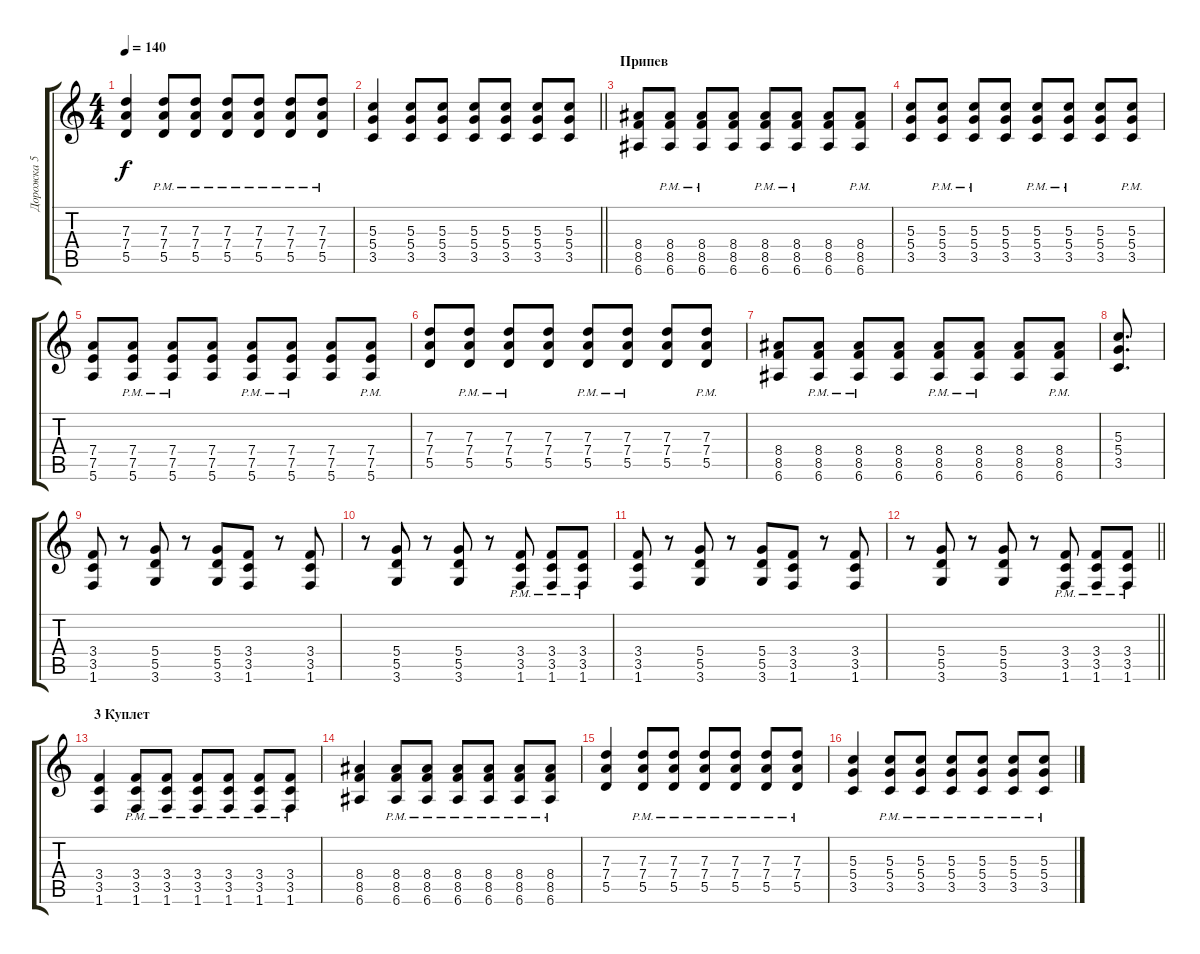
\track ("Дорожка 5" "Дорожка 5") {instrument distortionguitar}
\staff {score tabs}
\tuning (E4 B3 G3 D3 A2 E2) {hide}
\ts (4 4)
\tempo 140
\clef g2
\ks c
(7.3 7.4 5.5).4{dy f} (7.3{pm} 7.4{pm} 5.5{pm}).8 (7.3{pm} 7.4{pm} 5.5{pm}).8 (7.3{pm} 7.4{pm} 5.5{pm}).8 (7.3{pm} 7.4{pm} 5.5{pm}).8 (7.3{pm} 7.4{pm} 5.5{pm}).8 (7.3{pm} 7.4{pm} 5.5{pm}).8 |
\barLineRight lightlight
(5.3 5.4 3.5).4 (5.3 5.4 3.5).8 (5.3 5.4 3.5).8 (5.3 5.4 3.5).8 (5.3 5.4 3.5).8 (5.3 5.4 3.5).8 (5.3 5.4 3.5).8 |
\section ("" "Припев")
(8.4 8.5 6.6).8 (8.4{pm} 8.5{pm} 6.6{pm}).8 (8.4 8.5 6.6{pm}).8 (8.4 8.5 6.6).8 (8.4{pm} 8.5{pm} 6.6{pm}).8 (8.4{pm} 8.5{pm} 6.6{pm}).8 (8.4 8.5 6.6).8 (8.4{pm} 8.5{pm} 6.6{pm}).8 |
(5.3 5.4 3.5).8 (5.3{pm} 5.4{pm} 3.5{pm}).8 (5.3{pm} 5.4{pm} 3.5{pm}).8 (5.3 5.4 3.5).8 (5.3{pm} 5.4{pm} 3.5{pm}).8 (5.3{pm} 5.4{pm} 3.5{pm}).8 (5.3 5.4 3.5).8 (5.3{pm} 5.4{pm} 3.5{pm}).8 |
(7.4 7.5 5.6).8 (7.4{pm} 7.5{pm} 5.6{pm}).8 (7.4{pm} 7.5{pm} 5.6{pm}).8 (7.4 7.5 5.6).8 (7.4{pm} 7.5{pm} 5.6{pm}).8 (7.4{pm} 7.5{pm} 5.6{pm}).8 (7.4 7.5 5.6).8 (7.4{pm} 7.5{pm} 5.6{pm}).8 |
(7.3 7.4 5.5).8 (7.3{pm} 7.4{pm} 5.5{pm}).8 (7.3{pm} 7.4{pm} 5.5{pm}).8 (7.3 7.4 5.5).8 (7.3{pm} 7.4{pm} 5.5{pm}).8 (7.3{pm} 7.4{pm} 5.5{pm}).8 (7.3 7.4 5.5).8 (7.3{pm} 7.4{pm} 5.5{pm}).8 |
(8.4 8.5 6.6).8 (8.4{pm} 8.5{pm} 6.6{pm}).8 (8.4{pm} 8.5{pm} 6.6{pm}).8 (8.4 8.5 6.6).8 (8.4{pm} 8.5{pm} 6.6{pm}).8 (8.4{pm} 8.5{pm} 6.6{pm}).8 (8.4 8.5 6.6).8 (8.4{pm} 8.5{pm} 6.6{pm}).8 |
(5.3 5.4 3.5).8{d} |
(3.4 3.5 1.6).8 r.8 (5.4 5.5 3.6).8 r.8 (5.4 5.5 3.6).8 (3.4 3.5 1.6).8 r.8 (3.4 3.5 1.6).8 |
r.8 (5.4 5.5 3.6).8 r.8 (5.4 5.5 3.6).8 r.8 (3.4{pm} 3.5{pm} 1.6).8 (3.4{pm} 3.5{pm} 1.6).8 (3.4{pm} 3.5{pm} 1.6).8 |
(3.4 3.5 1.6).8 r.8 (5.4 5.5 3.6).8 r.8 (5.4 5.5 3.6).8 (3.4 3.5 1.6).8 r.8 (3.4 3.5 1.6).8 |
\barLineRight lightlight
r.8 (5.4 5.5 3.6).8 r.8 (5.4 5.5 3.6).8 r.8 (3.4{pm} 3.5{pm} 1.6).8 (3.4{pm} 3.5{pm} 1.6).8 (3.4{pm} 3.5{pm} 1.6).8 |
\section ("" "3 Куплет")
(3.4 3.5 1.6).4 (3.4{pm} 3.5{pm} 1.6{pm}).8 (3.4{pm} 3.5{pm} 1.6{pm}).8 (3.4{pm} 3.5{pm} 1.6{pm}).8 (3.4{pm} 3.5{pm} 1.6{pm}).8 (3.4{pm} 3.5{pm} 1.6{pm}).8 (3.4{pm} 3.5{pm} 1.6{pm}).8 |
(8.4 8.5 6.6).4 (8.4{pm} 8.5{pm} 6.6{pm}).8 (8.4{pm} 8.5{pm} 6.6{pm}).8 (8.4{pm} 8.5{pm} 6.6{pm}).8 (8.4{pm} 8.5{pm} 6.6{pm}).8 (8.4{pm} 8.5{pm} 6.6{pm}).8 (8.4{pm} 8.5{pm} 6.6{pm}).8 |
(7.3 7.4 5.5).4 (7.3{pm} 7.4{pm} 5.5{pm}).8 (7.3{pm} 7.4{pm} 5.5{pm}).8 (7.3{pm} 7.4{pm} 5.5{pm}).8 (7.3{pm} 7.4{pm} 5.5{pm}).8 (7.3{pm} 7.4{pm} 5.5{pm}).8 (7.3{pm} 7.4{pm} 5.5{pm}).8 |
(5.3 5.4 3.5).4 (5.3{pm} 5.4{pm} 3.5{pm}).8 (5.3{pm} 5.4{pm} 3.5{pm}).8 (5.3{pm} 5.4{pm} 3.5{pm}).8 (5.3{pm} 5.4{pm} 3.5{pm}).8 (5.3{pm} 5.4{pm} 3.5{pm}).8 (5.3{pm} 5.4{pm} 3.5{pm}).8
